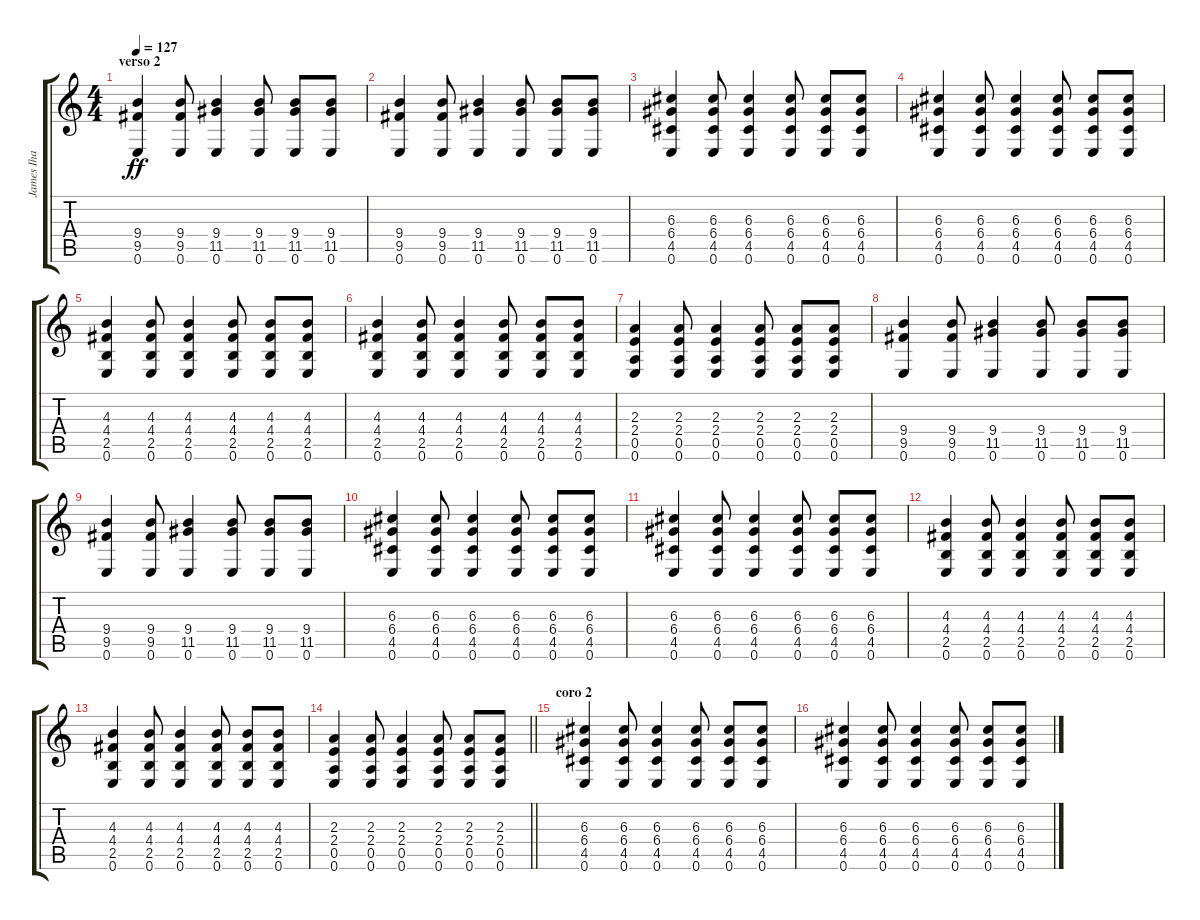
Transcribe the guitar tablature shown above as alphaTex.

\track ("James Iha" "James Iha") {instrument distortionguitar}
\staff {score tabs}
\tuning (E4 B3 G3 D3 A2 E2) {hide}
\ts (4 4)
\section ("" "verso 2")
\tempo 127
\clef g2
\ks c
(9.4 9.5 0.6).4{dy ff volume 10} (9.4 9.5 0.6).8 (9.4 11.5 0.6).4 (9.4 11.5 0.6).8 (9.4 11.5 0.6).8 (9.4 11.5 0.6).8 |
(9.4 9.5 0.6).4 (9.4 9.5 0.6).8 (9.4 11.5 0.6).4 (9.4 11.5 0.6).8 (9.4 11.5 0.6).8 (9.4 11.5 0.6).8 |
(6.3 6.4 4.5 0.6).4 (6.3 6.4 4.5 0.6).8 (6.3 6.4 4.5 0.6).4 (6.3 6.4 4.5 0.6).8 (6.3 6.4 4.5 0.6).8 (6.3 6.4 4.5 0.6).8 |
(6.3 6.4 4.5 0.6).4 (6.3 6.4 4.5 0.6).8 (6.3 6.4 4.5 0.6).4 (6.3 6.4 4.5 0.6).8 (6.3 6.4 4.5 0.6).8 (6.3 6.4 4.5 0.6).8 |
(4.3 4.4 2.5 0.6).4 (4.3 4.4 2.5 0.6).8 (4.3 4.4 2.5 0.6).4 (4.3 4.4 2.5 0.6).8 (4.3 4.4 2.5 0.6).8 (4.3 4.4 2.5 0.6).8 |
(4.3 4.4 2.5 0.6).4 (4.3 4.4 2.5 0.6).8 (4.3 4.4 2.5 0.6).4 (4.3 4.4 2.5 0.6).8 (4.3 4.4 2.5 0.6).8 (4.3 4.4 2.5 0.6).8 |
(2.3 2.4 0.5 0.6).4 (2.3 2.4 0.5 0.6).8 (2.3 2.4 0.5 0.6).4 (2.3 2.4 0.5 0.6).8 (2.3 2.4 0.5 0.6).8 (2.3 2.4 0.5 0.6).8 |
(9.4 9.5 0.6).4 (9.4 9.5 0.6).8 (9.4 11.5 0.6).4 (9.4 11.5 0.6).8 (9.4 11.5 0.6).8 (9.4 11.5 0.6).8 |
(9.4 9.5 0.6).4 (9.4 9.5 0.6).8 (9.4 11.5 0.6).4 (9.4 11.5 0.6).8 (9.4 11.5 0.6).8 (9.4 11.5 0.6).8 |
(6.3 6.4 4.5 0.6).4 (6.3 6.4 4.5 0.6).8 (6.3 6.4 4.5 0.6).4 (6.3 6.4 4.5 0.6).8 (6.3 6.4 4.5 0.6).8 (6.3 6.4 4.5 0.6).8 |
(6.3 6.4 4.5 0.6).4 (6.3 6.4 4.5 0.6).8 (6.3 6.4 4.5 0.6).4 (6.3 6.4 4.5 0.6).8 (6.3 6.4 4.5 0.6).8 (6.3 6.4 4.5 0.6).8 |
(4.3 4.4 2.5 0.6).4 (4.3 4.4 2.5 0.6).8 (4.3 4.4 2.5 0.6).4 (4.3 4.4 2.5 0.6).8 (4.3 4.4 2.5 0.6).8 (4.3 4.4 2.5 0.6).8 |
(4.3 4.4 2.5 0.6).4 (4.3 4.4 2.5 0.6).8 (4.3 4.4 2.5 0.6).4 (4.3 4.4 2.5 0.6).8 (4.3 4.4 2.5 0.6).8 (4.3 4.4 2.5 0.6).8 |
\barLineRight lightlight
(2.3 2.4 0.5 0.6).4 (2.3 2.4 0.5 0.6).8 (2.3 2.4 0.5 0.6).4 (2.3 2.4 0.5 0.6).8 (2.3 2.4 0.5 0.6).8 (2.3 2.4 0.5 0.6).8 |
\section ("" "coro 2")
(6.3 6.4 4.5 0.6).4{volume 9} (6.3 6.4 4.5 0.6).8 (6.3 6.4 4.5 0.6).4 (6.3 6.4 4.5 0.6).8 (6.3 6.4 4.5 0.6).8 (6.3 6.4 4.5 0.6).8 |
(6.3 6.4 4.5 0.6).4 (6.3 6.4 4.5 0.6).8 (6.3 6.4 4.5 0.6).4 (6.3 6.4 4.5 0.6).8 (6.3 6.4 4.5 0.6).8 (6.3 6.4 4.5 0.6).8
